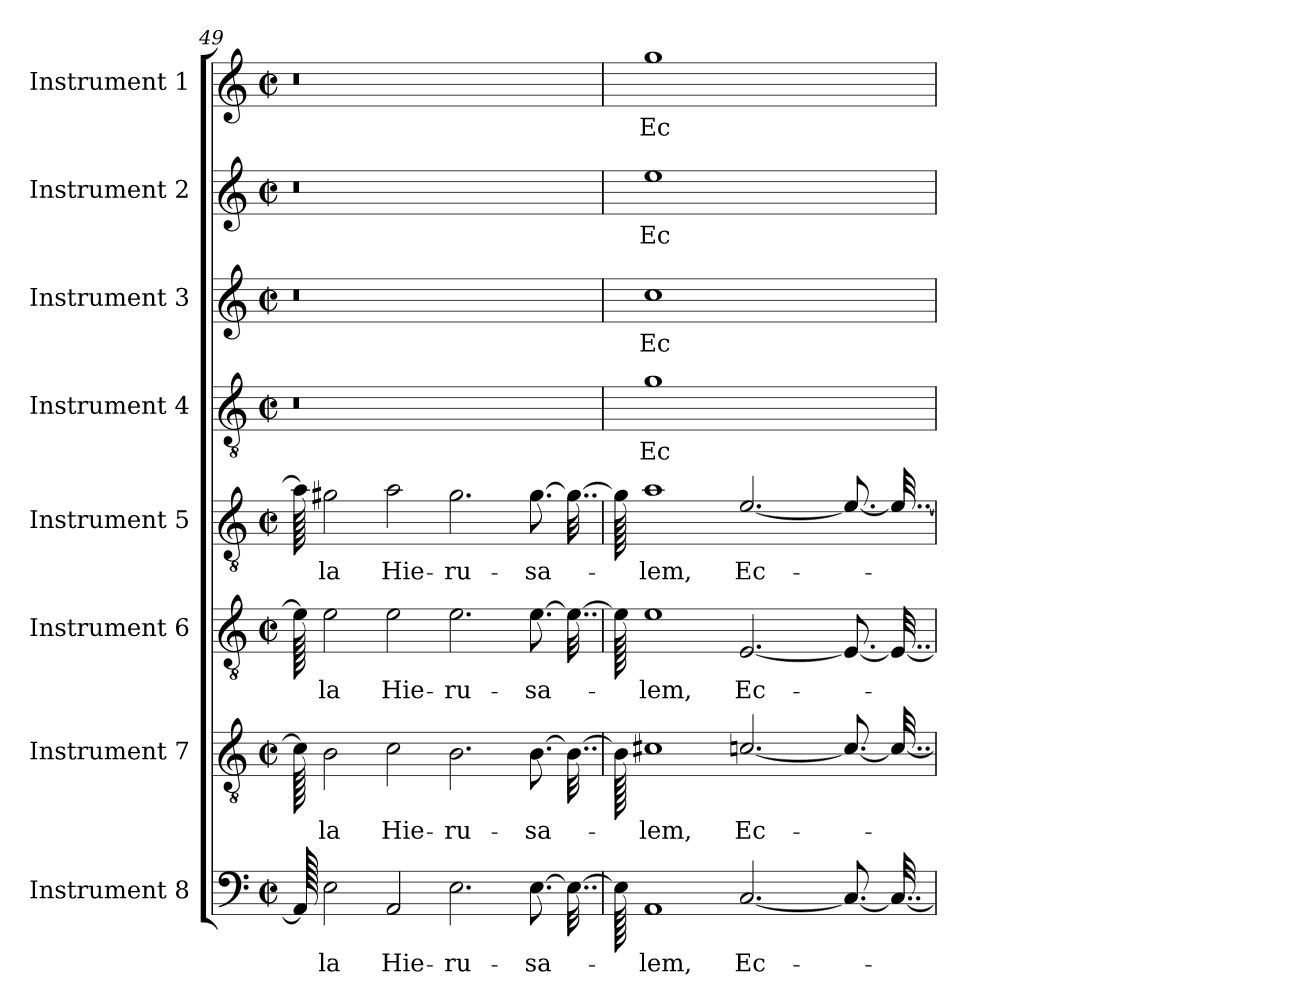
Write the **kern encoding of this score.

**kern	**text	**kern	**text	**kern	**text	**kern	**text	**kern	**text	**kern	**text	**kern	**text	**kern	**text
*part8	*part8	*part7	*part7	*part6	*part6	*part5	*part5	*part4	*part4	*part3	*part3	*part2	*part2	*part1	*part1
*staff8	*staff8	*staff7	*staff7	*staff6	*staff6	*staff5	*staff5	*staff4	*staff4	*staff3	*staff3	*staff2	*staff2	*staff1	*staff1
*I"Instrument 8	*	*I"Instrument 7	*	*I"Instrument 6	*	*I"Instrument 5	*	*I"Instrument 4	*	*I"Instrument 3	*	*I"Instrument 2	*	*I"Instrument 1	*
*clefF4	*	*clefGv2	*	*clefGv2	*	*clefGv2	*	*clefGv2	*	*clefG2	*	*clefG2	*	*clefG2	*
*k[]	*	*k[]	*	*k[]	*	*k[]	*	*k[]	*	*k[]	*	*k[]	*	*k[]	*
*C:	*	*C:	*	*C:	*	*C:	*	*C:	*	*C:	*	*C:	*	*C:	*
*M2/2	*	*M2/2	*	*M2/2	*	*M2/2	*	*M2/2	*	*M2/2	*	*M2/2	*	*M2/2	*
*met(c|)	*	*met(c|)	*	*met(c|)	*	*met(c|)	*	*met(c|)	*	*met(c|)	*	*met(c|)	*	*met(c|)	*
=49	=49	=49	=49	=49	=49	=49	=49	=49	=49	=49	=49	=49	=49	=49	=49
128AA/]	.	128c\]	.	128e\]	.	128a\]	.	0r	.	0r	.	0r	.	0r	.
!	!LO:LY:b:cj	!	!LO:LY:b:cj	!	!LO:LY:b:cj	!	!LO:LY:b:cj	!	!	!	!	!	!	!	!
2E\	-la	2B\	-la	2e\	-la	2g#X\	-la	.	.	.	.	.	.	.	.
!	!LO:LY:b:cj	!	!LO:LY:b:cj	!	!LO:LY:b:cj	!	!LO:LY:b:cj	!	!	!	!	!	!	!	!
2AA/	Hie-	2c\	Hie-	2e\	Hie-	2a\	Hie-	.	.	.	.	.	.	.	.
!	!LO:LY:b:cj	!	!LO:LY:b:cj	!	!LO:LY:b:cj	!	!LO:LY:b:cj	!	!	!	!	!	!	!	!
2.E\	-ru-	2.B\	-ru-	2.e\	-ru-	2.g#\	-ru-	.	.	.	.	.	.	.	.
!	!LO:LY:b:cj	!	!LO:LY:b:cj	!	!LO:LY:b:cj	!	!LO:LY:b:cj	!	!	!	!	!	!	!	!
[>8.E\	-sa-	[>8.B\	-sa-	[>8.e\	-sa-	[>8.g#\	-sa-	.	.	.	.	.	.	.	.
32..E\_>	.	32..B\_>	.	32..e\_>	.	32..g#\_>	.	.	.	.	.	.	.	.	.
=50	=50	=50	=50	=50	=50	=50	=50	=50	=50	=50	=50	=50	=50	=50	=50
128E\]	.	128B\]	.	128e\]	.	128g#\]	.	128ryy	.	128ryy	.	128ryy	.	128ryy	.
!	!LO:LY:b:cj	!	!LO:LY:b:cj	!	!LO:LY:b:cj	!	!LO:LY:b:cj	!	!LO:LY:b:cj	!	!LO:LY:b:cj	!	!LO:LY:b:cj	!	!LO:LY:b:cj
1AA	-lem,	1c#X	-lem,	1e	-lem,	1a	-lem,	1g	Ec-	1cc	Ec-	1ee	Ec-	1gg	Ec-
!	!LO:LY:b:cj	!	!LO:LY:b:cj	!	!LO:LY:b:cj	!	!LO:LY:b:cj	!	!	!	!	!	!	!	!
[<2.C/	Ec-	[<2.cn/	Ec-	[<2.E/	Ec-	[<2.e/	Ec-	2ryy	.	2ryy	.	2ryy	.	2ryy	.
.	.	.	.	.	.	.	.	4ryy	.	4ryy	.	4ryy	.	4ryy	.
8.C/_<	.	8.c/_<	.	8.E/_<	.	8.e/_<	.	128%31ryy	.	128%31ryy	.	128%31ryy	.	128%31ryy	.
32..C/_<	.	32..c/_<	.	32..E/_<	.	32..e/_<	.	.	.	.	.	.	.	.	.
=	=	=	=	=	=	=	=	=	=	=	=	=	=	=	=
*-	*-	*-	*-	*-	*-	*-	*-	*-	*-	*-	*-	*-	*-	*-	*-
